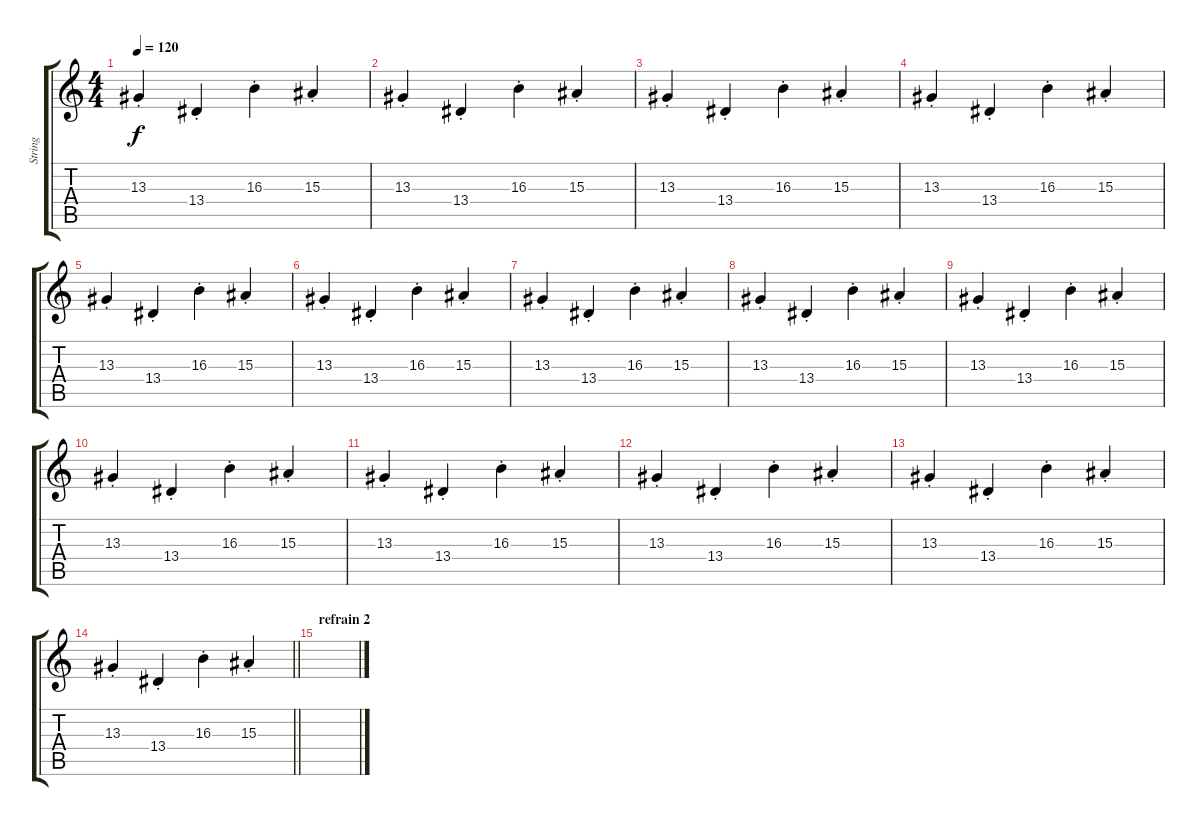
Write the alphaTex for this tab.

\track ("String" "String") {instrument tremolostrings}
\staff {score tabs}
\tuning (E4 B3 G3 D3 A2 E2) {hide}
\ts (4 4)
\tempo 120
\clef g2
\ks c
13.3{st}.4{dy f} 13.4{st}.4 16.3{st}.4 15.3{st}.4 |
13.3{st}.4 13.4{st}.4 16.3{st}.4 15.3{st}.4 |
13.3{st}.4 13.4{st}.4 16.3{st}.4 15.3{st}.4 |
13.3{st}.4 13.4{st}.4 16.3{st}.4 15.3{st}.4 |
13.3{st}.4 13.4{st}.4 16.3{st}.4 15.3{st}.4 |
13.3{st}.4 13.4{st}.4 16.3{st}.4 15.3{st}.4 |
13.3{st}.4 13.4{st}.4 16.3{st}.4 15.3{st}.4 |
13.3{st}.4 13.4{st}.4 16.3{st}.4 15.3{st}.4 |
13.3{st}.4 13.4{st}.4 16.3{st}.4 15.3{st}.4 |
13.3{st}.4 13.4{st}.4 16.3{st}.4 15.3{st}.4 |
13.3{st}.4 13.4{st}.4 16.3{st}.4 15.3{st}.4 |
13.3{st}.4 13.4{st}.4 16.3{st}.4 15.3{st}.4 |
13.3{st}.4 13.4{st}.4 16.3{st}.4 15.3{st}.4 |
\barLineRight lightlight
13.3{st}.4 13.4{st}.4 16.3{st}.4 15.3{st}.4 |
\section ("" "refrain 2")
